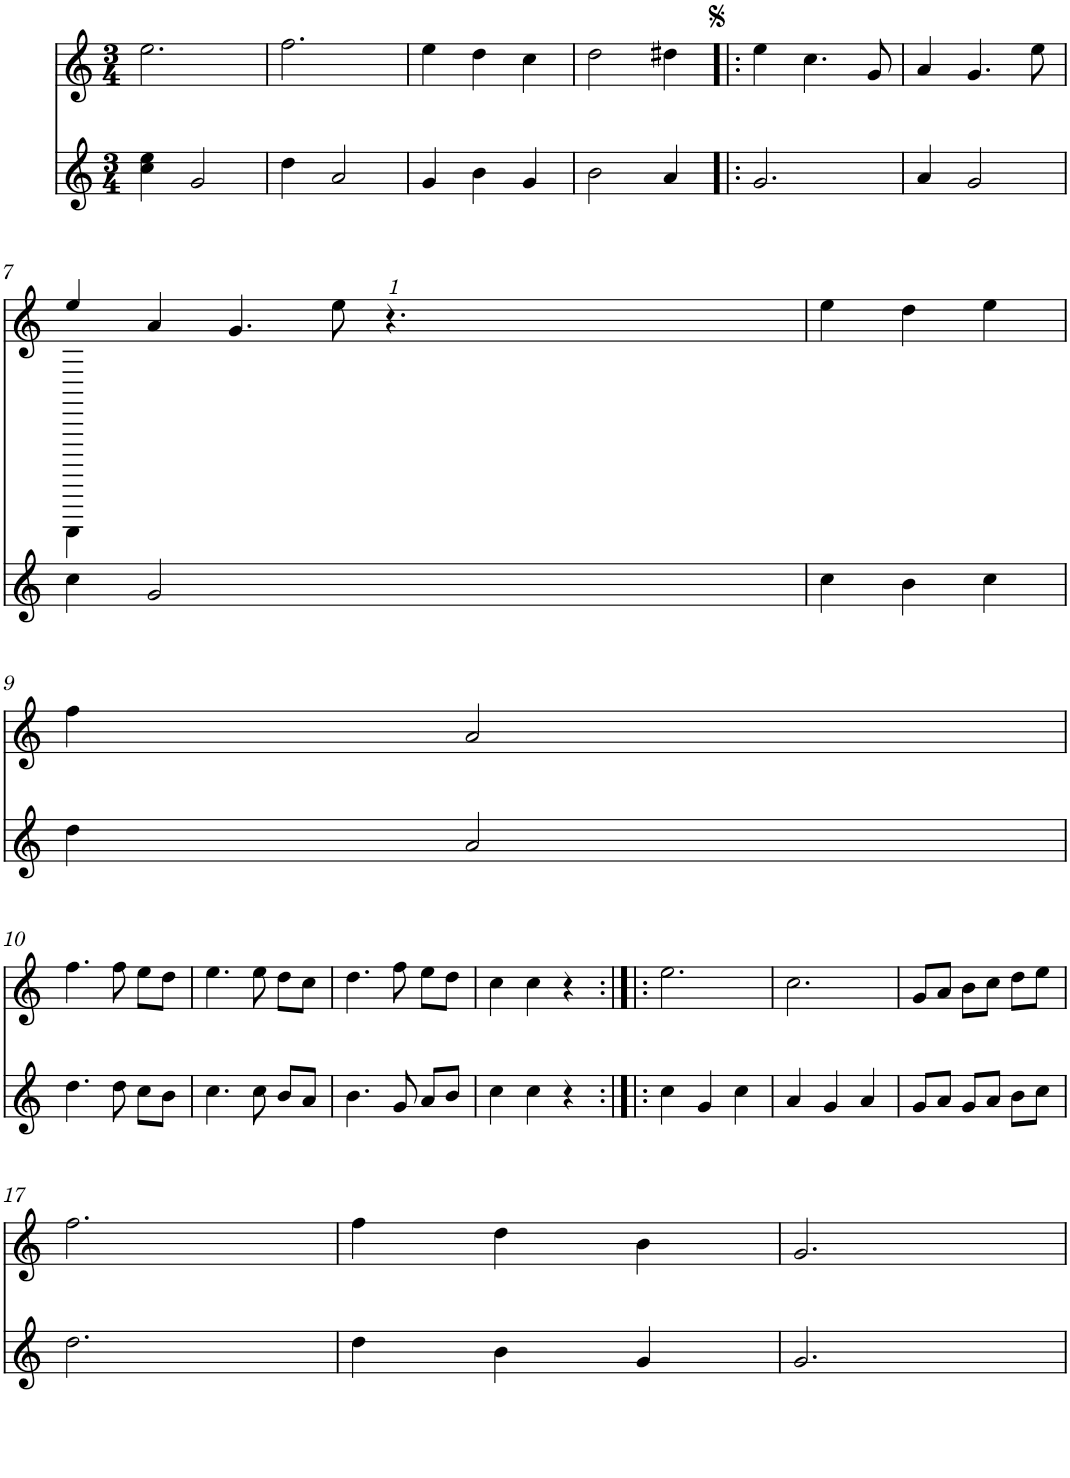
**kern	**kern
*part2	*part1
*staff2	*staff1
*I"Piano	*I"Piano
*I'Pno	*I'Pno
*clefG2	*clefG2
*k[]	*k[]
*M3/4	*M3/4
=1	=1
4cc\ 4ee\	2.ee\
2g/	.
=2	=2
4dd\	2.ff\
2a/	.
=3	=3
4g/	4ee\
4b\	4dd\
4g/	4cc\
=4	=4
2b\	2dd\
4a/	4dd#X\
=5!|:	=5!|:
2.g/	4ee\
.	4.cc\
.	8g/
=6	=6
4a/	4a/
2g/	4.g/
.	8ee\
!!LO:LB:g=z
=7	=7
*	*^
*	*	*^
4cc\	4ee/	4CCCCC\	1ryy
2g/	4a/	4ryy	.
.	[4g/	1ryy	.
1.ryy	8ryy	.	.
.	8ee\	.	.
.	1ryy	.	1%3.r
.	.	1ryy	.
.	2%7ryy	.	.
2%7ryy	.	.	.
.	.	1ryy	.
.	.	1ryy	.
.	.	1ryy	.
.	4ryy	4ryy	4ryy
*	*v	*v	*v
=8	=8
4cc\	4ee\
4b\	8g/]
.	4dd\
4cc\	.
.	4ee\
8ryy	.
!!LO:LB:g=z
=9	=9
4dd\	4ff\
2a/	2a/
!!LO:LB:g=z
=10	=10
4.dd\	4.ff\
8dd\	8ff\
8cc\L	8ee\L
8b\J	8dd\J
=11	=11
4.cc\	4.ee\
8cc\	8ee\
8b/L	8dd\L
8a/J	8cc\J
=12	=12
4.b\	4.dd\
8g/	8ff\
8a/L	8ee\L
8b/J	8dd\J
=13	=13
4cc\	4cc\
4cc\	4cc\
4r	4r
=14:|!|:	=14:|!|:
4cc\	2.ee\
4g/	.
4cc\	.
=15	=15
4a/	2.cc\
4g/	.
4a/	.
=16	=16
8g/L	8g/L
8a/J	8a/J
8g/L	8b\L
8a/J	8cc\J
8b\L	8dd\L
8cc\J	8ee\J
!!LO:LB:g=z
=17	=17
2.dd\	2.ff\
=18	=18
4dd\	4ff\
4b\	4dd\
4g/	4b\
=19	=19
2.g/	2.g/
=	=
*-	*-
